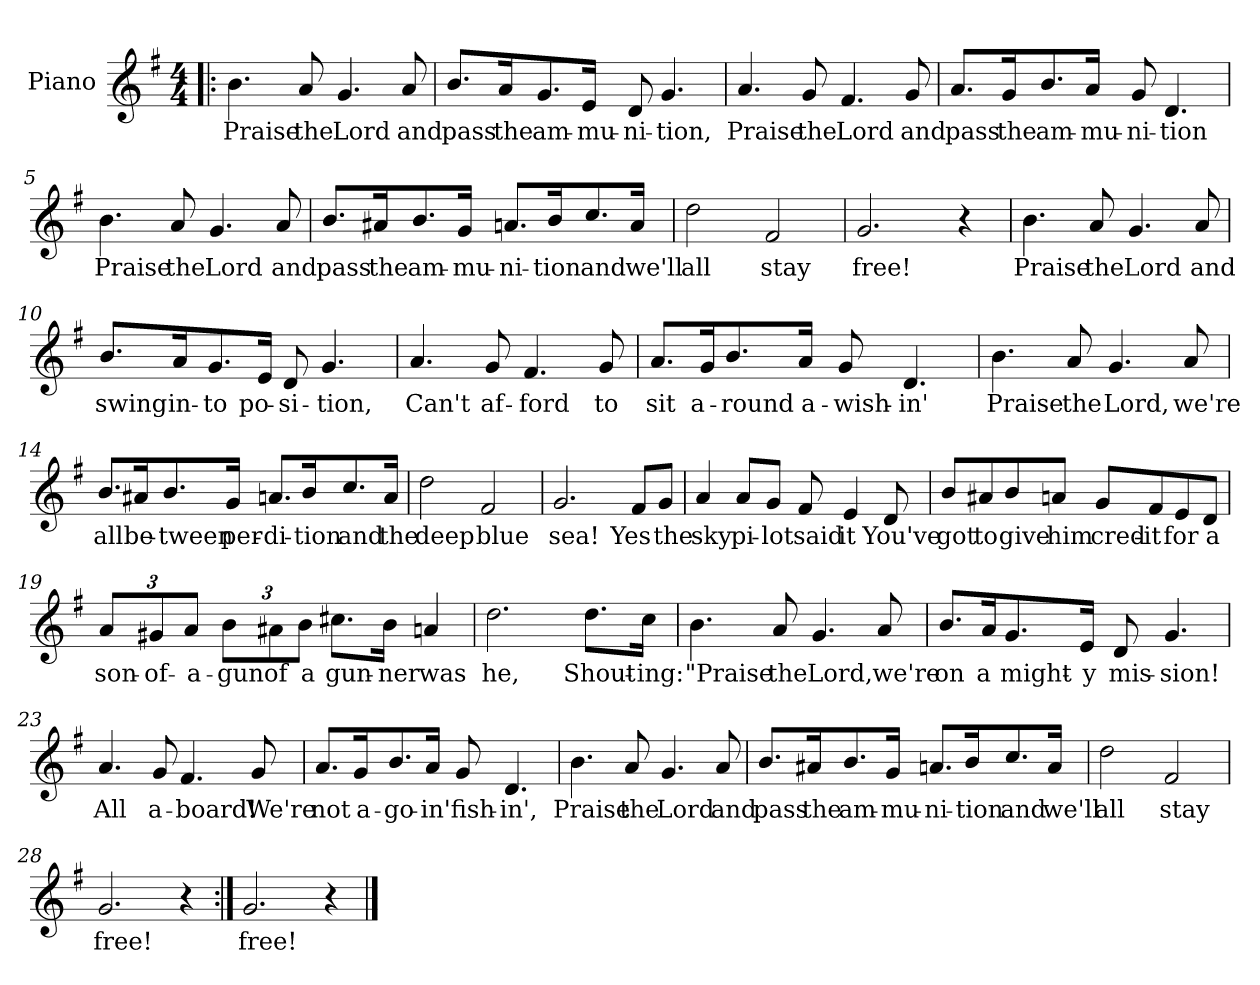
**kern	**text
*part1	*part1
*staff1	*staff1
*I"Piano	*
*I'Pno.	*
*clefG2	*
*k[f#]	*
*G:	*
*M4/4	*
=1!|:	=1!|:
4.b\	Praise
8a/	the
4.g/	Lord
8a/	and
=2	=2
8.b/L	pass
16a/K	the
8.g/	am-
16e/Jk	-mu-
8d/	-ni-
4.g/	-tion,
=3	=3
4.a/	Praise
8g/	the
4.f#/	Lord
8g/	and
!!LO:LB:g=z
=4	=4
8.a/L	pass
16g/K	the
8.b/	am-
16a/Jk	-mu-
8g/	-ni-
4.d/	-tion
=5	=5
4.b\	Praise
8a/	the
4.g/	Lord
8a/	and
=6	=6
8.b/L	pass
16a#X/K	the
8.b/	am-
16g/Jk	-mu-
8.an/L	-ni-
16b/K	-tion
8.cc/	and
16a/Jk	we'll
!!LO:LB:g=z
=7	=7
2dd\	all
2f#/	stay
=8	=8
2.g/	free!
4r	.
=9	=9
4.b\	Praise
8a/	the
4.g/	Lord
8a/	and
=10	=10
8.b/L	swing
16a/K	in-
8.g/	-to
16e/Jk	po-
8d/	-si-
4.g/	-tion,
=11	=11
4.a/	Can't
8g/	af-
4.f#/	-ford
8g/	to
!!LO:LB:g=z
=12	=12
8.a/L	sit
16g/K	a-
8.b/	-round
16a/Jk	a-
8g/	-wish-
4.d/	-in'
=13	=13
4.b\	Praise
8a/	the
4.g/	Lord,
8a/	we're
=14	=14
8.b/L	all
16a#X/K	be-
8.b/	-tween
16g/Jk	per-
8.an/L	-di-
16b/K	-tion
8.cc/	and
16a/Jk	the
!!LO:LB:g=z
=15	=15
2dd\	deep
2f#/	blue
=16	=16
2.g/	sea!
8f#/L	Yes
8g/J	the
=17	=17
4a/	sky
8a/L	pi-
8g/J	-lot
8f#/	said
4e/	it
8d/	You've
=18	=18
8b/L	got
8a#X/	to
8b/	give
8an/J	him
8g/L	cred-
8f#/	-it
8e/	for
8d/J	a
!!LO:LB:g=z
=19	=19
*Xbrackettup	*
12a/L	son-
12g#X/	-of-
12a/J	-a-
12b\L	-gun
12a#X\	of
12b\J	a
8.cc#X\L	gun-
16b\Jk	-ner
4an/	was
=20	=20
2.dd\	he,
8.dd\L	Shout-
16cc\Jk	-ing:
=21	=21
4.b\	"Praise
8a/	the
4.g/	Lord,
8a/	we're
!!LO:LB:g=z
=22	=22
8.b/L	on
16a/K	a
8.g/	might-
16e/Jk	-y
8d/	mis-
4.g/	-sion!
=23	=23
4.a/	All
8g/	a-
4.f#/	-board!
8g/	We're
=24	=24
8.a/L	not
16g/K	a-
8.b/	-go-
16a/Jk	-in'
8g/	fish-
4.d/	-in',
=25	=25
4.b\	Praise
8a/	the
4.g/	Lord
8a/	and
!!LO:LB:g=z
=26	=26
8.b/L	pass
16a#X/K	the
8.b/	am-
16g/Jk	-mu-
8.an/L	-ni-
16b/K	-tion
8.cc/	and
16a/Jk	we'll
=27	=27
2dd\	all
2f#/	stay
=28	=28
2.g/	free!
4r	.
=29:|!	=29:|!
2.g/	free!
4r	.
==	==
*-	*-
